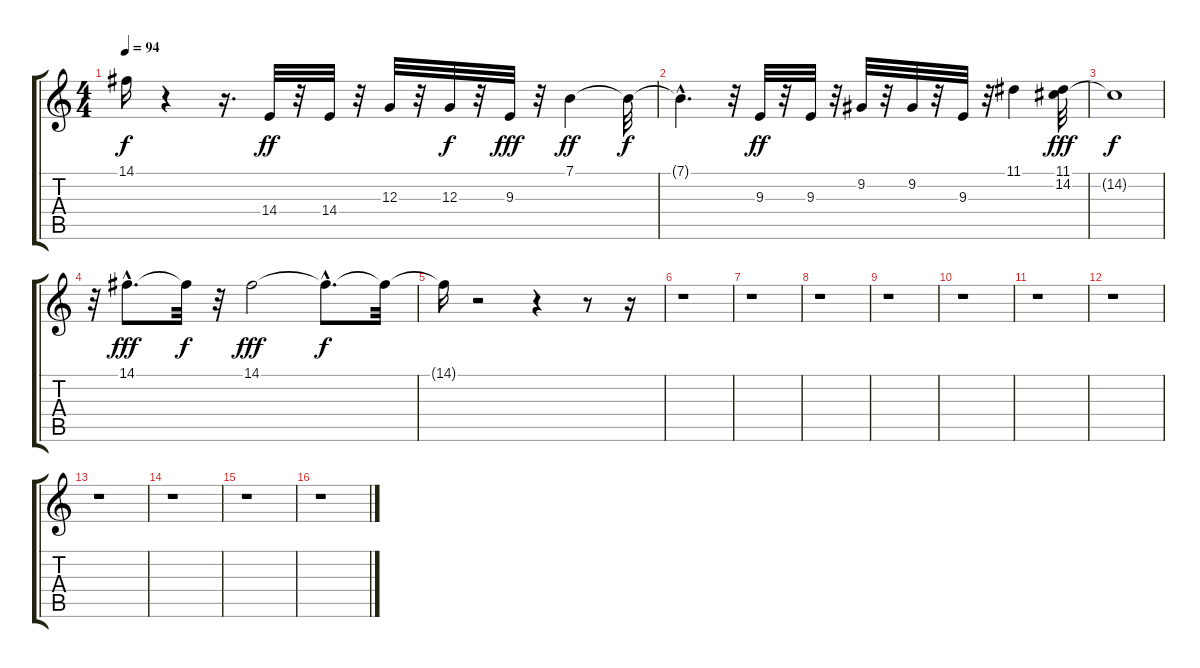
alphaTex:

\track "" {instrument synthbrass2}
\staff {score tabs}
\tuning (E4 B3 G3 D3 A2 E2) {hide}
\ts (4 4)
\tempo 94
\clef g2
\ks c
14.1{t}.16{dy f} r.4 r.16{d} 14.4.32{dy ff} r.32 14.4.32 r.32 12.3.32 r.32 12.3.32{dy f} r.32 9.3.32{dy fff} r.32 7.1.4{dy ff} 7.1{t}.32{dy f} |
7.1{hac t}.4{d} r.32 9.3.32{dy ff} r.32 9.3.32 r.32 9.2.32 r.32 9.2.32 r.32 9.3.32 r.32 11.1.4 (11.1 14.2).32{dy fff} |
14.2{t}.1{dy f} |
r.32 14.1{hac}.8{d dy fff} 14.1{t}.32{dy f} r.32 14.1.2{dy fff} 14.1{hac t}.8{d dy f} 14.1{t}.32 |
14.1{t}.16 r.2 r.4 r.8 r.16 |
r.1 |
r.1 |
r.1 |
r.1 |
r.1 |
r.1 |
r.1 |
r.1 |
r.1 |
r.1 |
r.1
